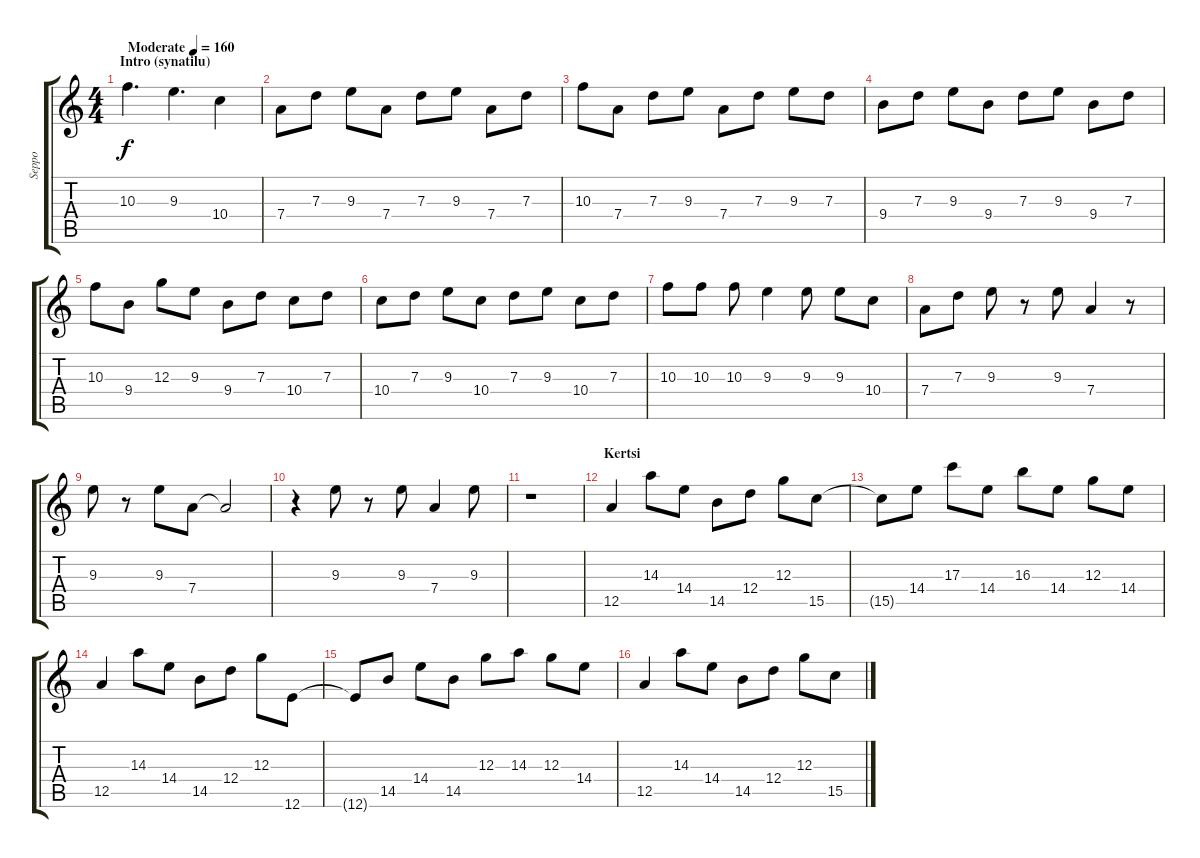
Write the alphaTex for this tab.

\track ("Seppo" "Seppo") {instrument overdrivenguitar}
\staff {score tabs}
\tuning (E4 B3 G3 D3 A2 E2) {hide}
\ts (4 4)
\section ("" "Intro (synatilu)")
\tempo (160 "Moderate")
\clef g2
\ks c
10.3.4{d dy f instrument overdrivenguitar} 9.3.4{d} 10.4.4 |
7.4.8 7.3.8 9.3.8 7.4.8 7.3.8 9.3.8 7.4.8 7.3.8 |
10.3.8 7.4.8 7.3.8 9.3.8 7.4.8 7.3.8 9.3.8 7.3.8 |
9.4.8 7.3.8 9.3.8 9.4.8 7.3.8 9.3.8 9.4.8 7.3.8 |
10.3.8 9.4.8 12.3.8 9.3.8 9.4.8 7.3.8 10.4.8 7.3.8 |
10.4.8 7.3.8 9.3.8 10.4.8 7.3.8 9.3.8 10.4.8 7.3.8 |
10.3.8 10.3.8 10.3.8 9.3.4 9.3.8 9.3.8 10.4.8 |
7.4.8 7.3.8 9.3.8 r.8 9.3.8 7.4.4 r.8 |
9.3.8 r.8 9.3.8 7.4.8 7.4{t}.2 |
r.4 9.3.8 r.8 9.3.8 7.4.4 9.3.8 |
r.1 |
\section ("" "Kertsi")
12.5.4 14.3.8 14.4.8 14.5.8 12.4.8 12.3.8 15.5.8 |
15.5{t}.8 14.4.8 17.3.8 14.4.8 16.3.8 14.4.8 12.3.8 14.4.8 |
12.5.4 14.3.8 14.4.8 14.5.8 12.4.8 12.3.8 12.6.8 |
12.6{t}.8 14.5.8 14.4.8 14.5.8 12.3.8 14.3.8 12.3.8 14.4.8 |
12.5.4 14.3.8 14.4.8 14.5.8 12.4.8 12.3.8 15.5.8
